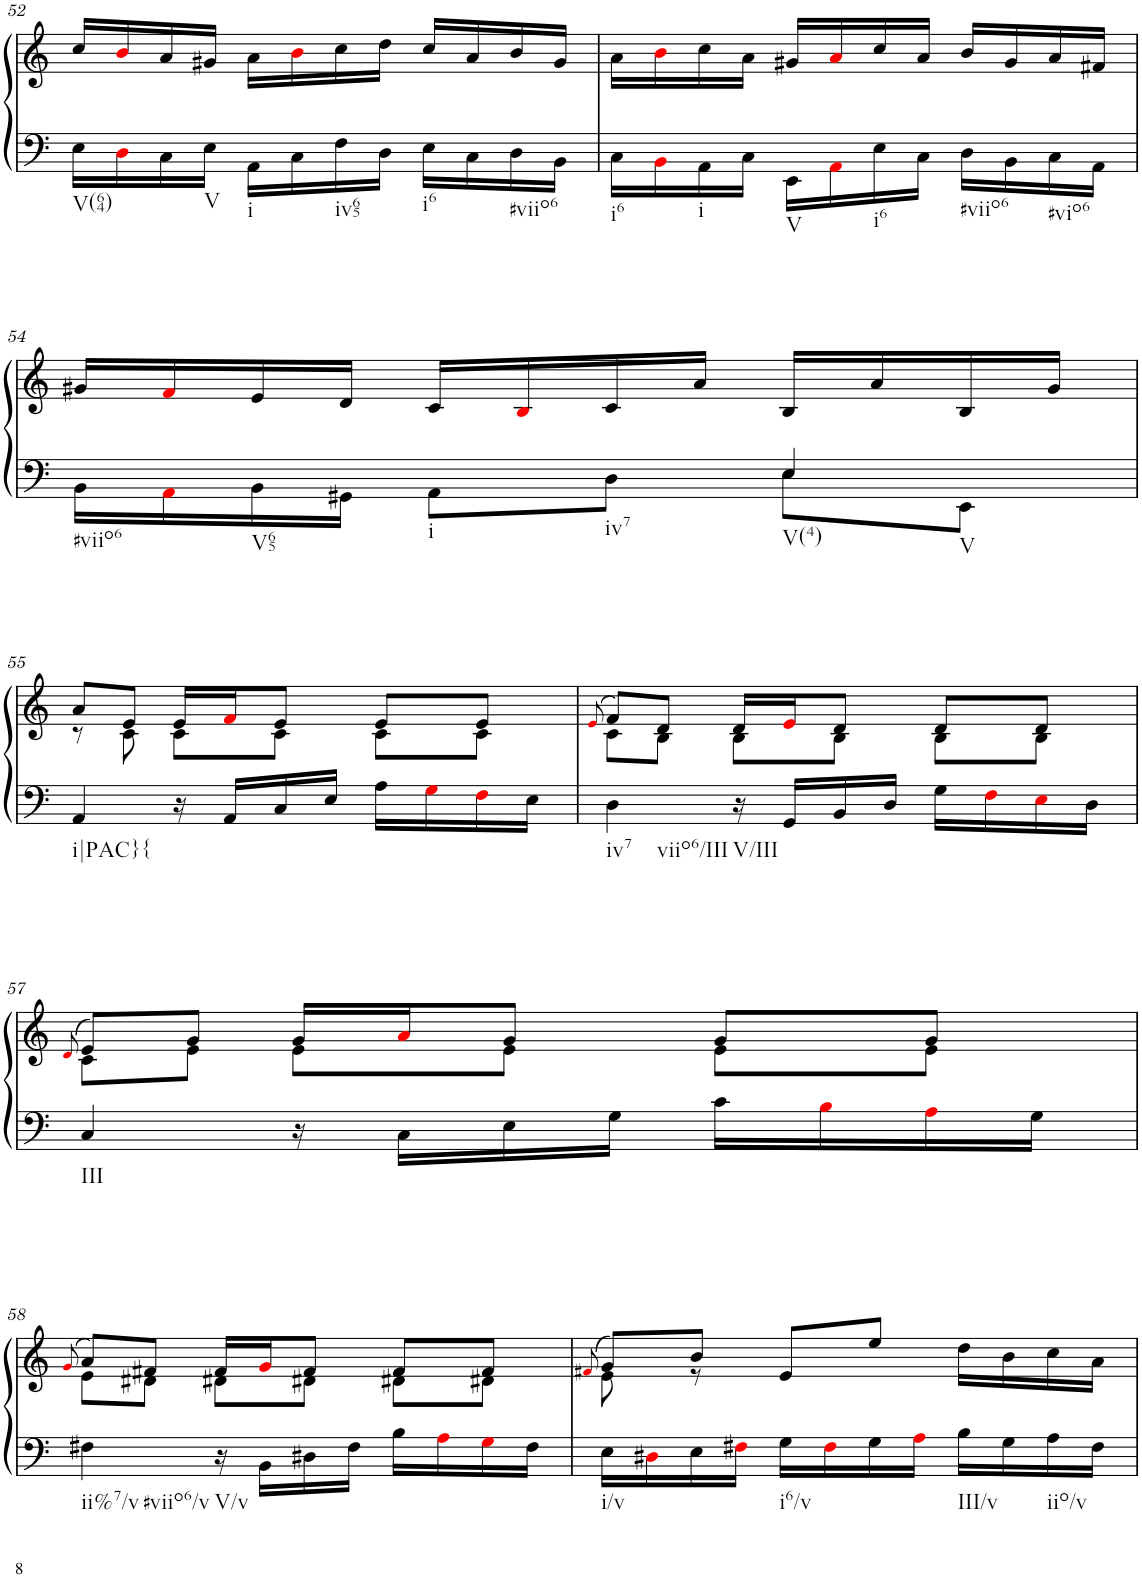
**kern	**kern
*part1	*part1
*staff2	*staff1
*I"Klavier linke Hand	*
!!LO:PB:g=z
*clefF4	*clefG2
*k[]	*k[]
*M3/4	*M3/4
=52	=52
*^	*
!LO:TX:b:t=V(64)	!	!
!LO:TX:b:t=V	!	!
!LO:TX:b:t=i	!	!
!LO:TX:b:t=iv65	!	!
!LO:TX:b:t=i6	!	!
!LO:TX:b:t=#viio6	!	!
2.ryy	16E\LL	16cc/LL
.	16Di\	16bi/
.	16C\	16a/
.	16E\JJ	16g#X/JJ
.	16AA\LL	16a\LL
.	16C\	16bi\
.	16F\	16cc\
.	16D\JJ	16dd\JJ
.	16E\LL	16cc/LL
.	16C\	16a/
.	16D\	16b/
.	16BB\JJ	16g#/JJ
=53	=53	=53
!LO:TX:b:t=i6	!	!
!LO:TX:b:t=i	!	!
!LO:TX:b:t=V	!	!
!LO:TX:b:t=i6	!	!
!LO:TX:b:t=#viio6	!	!
!LO:TX:b:t=#vio6	!	!
2.ryy	16C\LL	16a\LL
.	16BBi\	16bi\
.	16AA\	16cc\
.	16C\JJ	16a\JJ
.	16EE\LL	16g#X/LL
.	16AAi\	16ai/
.	16E\	16cc/
.	16C\JJ	16a/JJ
.	16D\LL	16b/LL
.	16BB\	16g#/
.	16C\	16a/
.	16AA\JJ	16f#X/JJ
!!LO:LB:g=z
=54	=54	=54
!LO:TX:b:t=#viio6	!	!
!LO:TX:b:t=V65	!	!
4ryy	16BB\LL	16g#X/LL
.	16AAi\	16fi/
.	16BB\	16e/
.	16GG#X\JJ	16d/JJ
!LO:TX:b:t=i	!	!
!LO:TX:b:t=iv7	!	!
4ryy	8AA\L	16c/LL
.	.	16Bi/
.	8D\J	16c/
.	.	16a/JJ
!LO:TX:b:t=V(4)	!	!
!LO:TX:b:t=V	!	!
4E/	8E\L	16B/LL
.	.	16a/
.	8EE\J	16B/
.	.	16g#/JJ
*v	*v	*
!!LO:LB:g=z
=55	=55
*	*^
!LO:TX:b:t=i|PAC}{	!	!
4AA/	8a/L	8r
.	8e/J	8c\
16r	16e/LL	8c\L
16AA/LL	16fi/J	.
16C/	8e/J	8c\J
16E/JJ	.	.
16A\LL	8e/L	8c\L
16Gi\	.	.
16Fi\	8e/J	8c\J
16E\JJ	.	.
=56	=56	=56
.	(8qei/	.
!LO:TX:b:t=iv7	!	!
!LO:TX:b:t=viio6/III	!	!
4D\	8f/L)	8c\L
.	8d/J	8B\J
!LO:TX:b:t=V/III	!	!
16r	16d/LL	8B\L
16GG/LL	16ei/J	.
16BB/	8d/J	8B\J
16D/JJ	.	.
16G\LL	8d/L	8B\L
16Fi\	.	.
16Ei\	8d/J	8B\J
16D\JJ	.	.
!!LO:LB:g=z	!!
=57	=57	=57
.	(8qdi/	.
!LO:TX:b:t=III	!	!
4C/	8e/L)	8c\L
.	8g/J	8e\J
16r	16g/LL	8e\L
16C\LL	16ai/J	.
16E\	8g/J	8e\J
16G\JJ	.	.
16c\LL	8g/L	8e\L
16Bi\	.	.
16Ai\	8g/J	8e\J
16G\JJ	.	.
!!LO:LB:g=z	!!
=58	=58	=58
.	(8qgi/	.
!LO:TX:b:t=ii%7/v	!	!
!LO:TX:b:t=#viio6/v	!	!
4F#X\	8a/L)	8e\L
.	8f#X/J	8d#X\J
!LO:TX:b:t=V/v	!	!
16r	16f#/LL	8d#X\L
16BB\LL	16gi/J	.
16D#X\	8f#/J	8d#X\J
16F#\JJ	.	.
16B\LL	8f#/L	8d#X\L
16Ai\	.	.
16Gi\	8f#/J	8d#X\J
16F#\JJ	.	.
=59	=59	=59
.	(8qf#Xi/	.
!LO:TX:b:t=i/v	!	!
16E\LL	8g/L)	8e\
16D#Xi\	.	.
16E\	8b/J	8r
16F#Xi\JJ	.	.
!LO:TX:b:t=i6/v	!	!
16G\LL	8e/L	2ryy
16F#i\	.	.
16G\	8ee/J	.
16Ai\JJ	.	.
!LO:TX:b:t=III/v	!	!
16B\LL	16dd\LL	.
16G\	16b\	.
!LO:TX:b:t=iio/v	!	!
16A\	16cc\	.
16F#\JJ	16a\JJ	.
*	*v	*v
=	=
*-	*-
